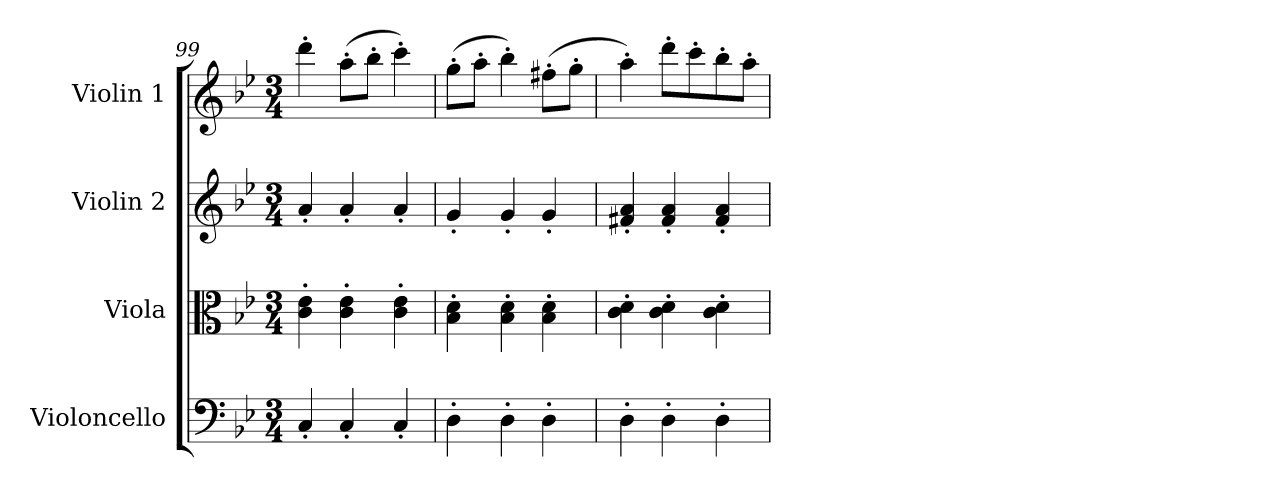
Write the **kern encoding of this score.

**kern	**kern	**kern	**kern
*part4	*part3	*part2	*part1
*staff4	*staff3	*staff2	*staff1
*I"Violoncello	*I"Viola	*I"Violin 2	*I"Violin 1
*I'Vc	*I'Vla	*I'Vln	*I'Vln
*clefF4	*clefC3	*clefG2	*clefG2
*k[b-e-]	*k[b-e-]	*k[b-e-]	*k[b-e-]
*M3/4	*M3/4	*M3/4	*M3/4
=99	=99	=99	=99
4C'/	4c\' 4e-\'	4a'/	4ddd'\
4C'/	4c\' 4e-\'	4a'/	(8aa'\L
.	.	.	8bb-'\J
4C'/	4c\' 4e-\'	4a'/	4ccc'\)
=100	=100	=100	=100
4D'\	4B-\' 4d\'	4g'/	(8gg'\L
.	.	.	8aa'\J
4D'\	4B-\' 4d\'	4g'/	4bb-'\)
4D'\	4B-\' 4d\'	4g'/	(8ff#X'\L
.	.	.	8gg'\J
!!LO:LB:g=z
=101	=101	=101	=101
4D'\	4c\' 4d\'	4f#X/' 4a/'	4aa'\)
4D'\	4c\' 4d\'	4f#/' 4a/'	8ddd'\L
.	.	.	8ccc'\
4D'\	4c\' 4d\'	4f#/' 4a/'	8bb-'\
.	.	.	8aa'\J
=	=	=	=
*-	*-	*-	*-
